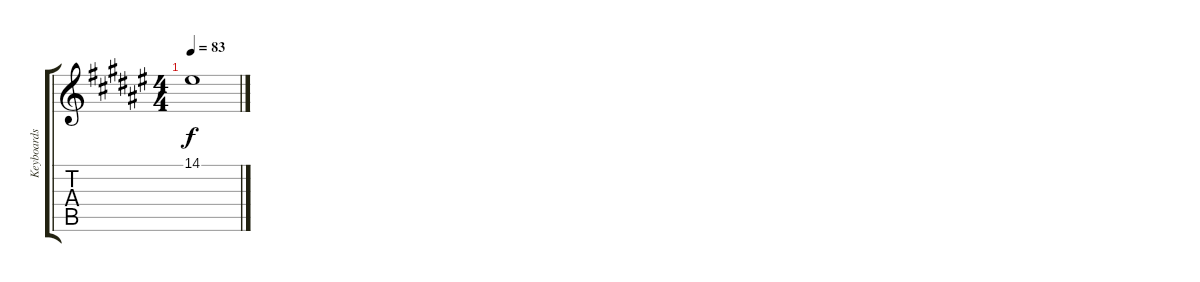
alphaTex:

\track ("Keyboards" "Keyboards") {instrument stringensemble1}
\staff {score tabs}
\tuning (Eb4 Bb3 Gb3 Db3 Ab2 Eb2) {hide}
\ts (4 4)
\tempo 83
\clef g2
\ks d#minor
14.1.1{dy f}
